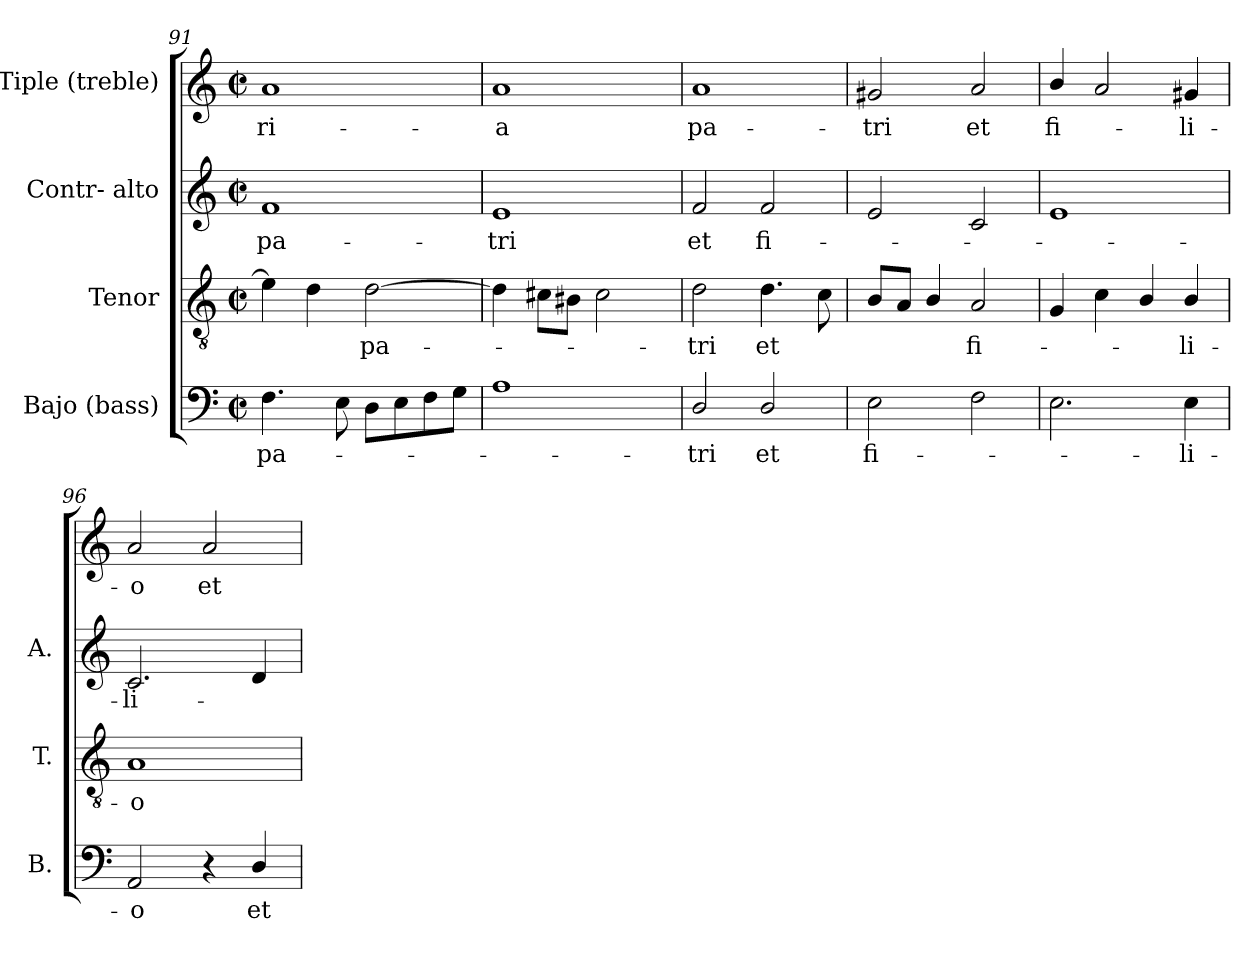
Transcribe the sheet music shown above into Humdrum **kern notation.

**kern	**text	**kern	**text	**kern	**text	**kern	**text
*part4	*part4	*part3	*part3	*part2	*part2	*part1	*part1
*staff4	*staff4	*staff3	*staff3	*staff2	*staff2	*staff1	*staff1
*I"Bajo (bass)	*	*I"Tenor	*	*I"Contr- alto	*	*I"Tiple (treble)	*
*I'B.	*	*I'T.	*	*I'A.	*	*	*
*clefF4	*	*clefGv2	*	*clefG2	*	*clefG2	*
*	*	*ITrd7c12	*	*	*	*	*
*k[]	*	*k[]	*	*k[]	*	*k[]	*
*C:	*	*C:	*	*C:	*	*C:	*
*M2/2	*	*M2/2	*	*M2/2	*	*M2/2	*
*met(c|)	*	*met(c|)	*	*met(c|)	*	*met(c|)	*
=91	=91	=91	=91	=91	=91	=91	=91
!	!LO:LY:b:color=#000000	!	!	!	!	!	!
!	!	!	!	!	!LO:LY:b:color=#000000	!	!
!	!	!	!	!	!	!	!LO:LY:b:color=#000000
4.Fi\	pa-	4Ei\]	.	1fi	pa-	1ai	-ri-
.	.	4Di\	.	.	.	.	.
8Ei\	.	.	.	.	.	.	.
!	!	!	!LO:LY:b:color=#000000	!	!	!	!
8Di\L	.	[2Di\	pa-	.	.	.	.
8Ei\	.	.	.	.	.	.	.
8Fi\	.	.	.	.	.	.	.
8Gi\J	.	.	.	.	.	.	.
=92	=92	=92	=92	=92	=92	=92	=92
!	!	!	!	!	!LO:LY:b:color=#000000	!	!
!	!	!	!	!	!	!	!LO:LY:b:color=#000000
1Ai	.	4Di\]	.	1ei	-tri	1ai	-a
.	.	8C#Xi\L	.	.	.	.	.
.	.	8BB#Xi\J	.	.	.	.	.
.	.	2C#i\	.	.	.	.	.
=93	=93	=93	=93	=93	=93	=93	=93
!	!LO:LY:b:color=#000000	!	!	!	!	!	!
!	!	!	!LO:LY:b:color=#000000	!	!	!	!
!	!	!	!	!	!LO:LY:b:color=#000000	!	!
!	!	!	!	!	!	!	!LO:LY:b:color=#000000
2Di/	-tri	2Di\	-tri	2fi/	et	1ai	pa-
!	!LO:LY:b:color=#000000	!	!	!	!	!	!
!	!	!	!LO:LY:b:color=#000000	!	!	!	!
!	!	!	!	!	!LO:LY:b:color=#000000	!	!
2Di/	et	4.Di\	et	2fi/	fi-	.	.
.	.	8Ci\	.	.	.	.	.
=94	=94	=94	=94	=94	=94	=94	=94
!	!LO:LY:b:color=#000000	!	!	!	!	!	!
!	!	!	!	!	!	!	!LO:LY:b:color=#000000
2Ei\	fi-	8BBi/L	.	2ei/	.	2g#Xi/	-tri
.	.	8AAi/J	.	.	.	.	.
.	.	4BBi/	.	.	.	.	.
!	!	!	!LO:LY:b:color=#000000	!	!	!	!
!	!	!	!	!	!	!	!LO:LY:b:color=#000000
2Fi\	.	2AAi/	fi-	2ci/	.	2ai/	et
!!LO:LB:g=z
=95	=95	=95	=95	=95	=95	=95	=95
!	!	!	!	!	!	!	!LO:LY:b:color=#000000
2.Ei\	.	4GGi/	.	1ei	.	4bi/	fi-
.	.	4Ci\	.	.	.	2ai/	.
.	.	4BBi/	.	.	.	.	.
!	!LO:LY:b:color=#000000	!	!	!	!	!	!
!	!	!	!LO:LY:b:color=#000000	!	!	!	!
!	!	!	!	!	!	!	!LO:LY:b:color=#000000
4Ei\	-li-	4BBi/	-li-	.	.	4g#Xi/	-li-
=96	=96	=96	=96	=96	=96	=96	=96
!	!LO:LY:b:color=#000000	!	!	!	!	!	!
!	!	!	!LO:LY:b:color=#000000	!	!	!	!
!	!	!	!	!	!LO:LY:b:color=#000000	!	!
!	!	!	!	!	!	!	!LO:LY:b:color=#000000
2AAi/	-o	1AAi	-o	2.ci/	-li-	2ai/	-o
!	!	!	!	!	!	!	!LO:LY:b:color=#000000
4r	.	.	.	.	.	2ai/	et
!	!LO:LY:b:color=#000000	!	!	!	!	!	!
4Di/	et	.	.	4di/	.	.	.
=	=	=	=	=	=	=	=
*-	*-	*-	*-	*-	*-	*-	*-
